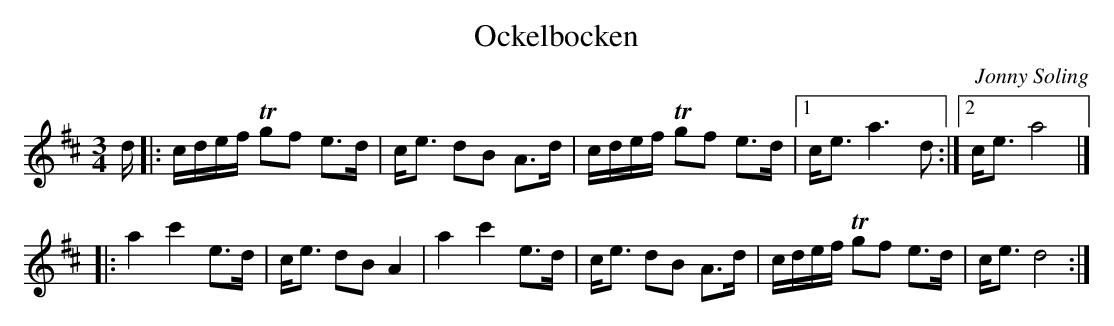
X:1
T:Ockelbocken
C:Jonny Soling
M:3/4
L:1/8
K:D
 d/ |: c/d/e/f/ Tgf e>d | c<e dB A>d | c/d/e/f/ Tgf e>d |1 c<e a3 d :|2 c<e a4  |]
|: a2 c'2 e>d | c<e dB A2 | a2 c'2 e>d | c<e dB A>d | c/d/e/f/ Tgf e>d | c<e d4  :|
